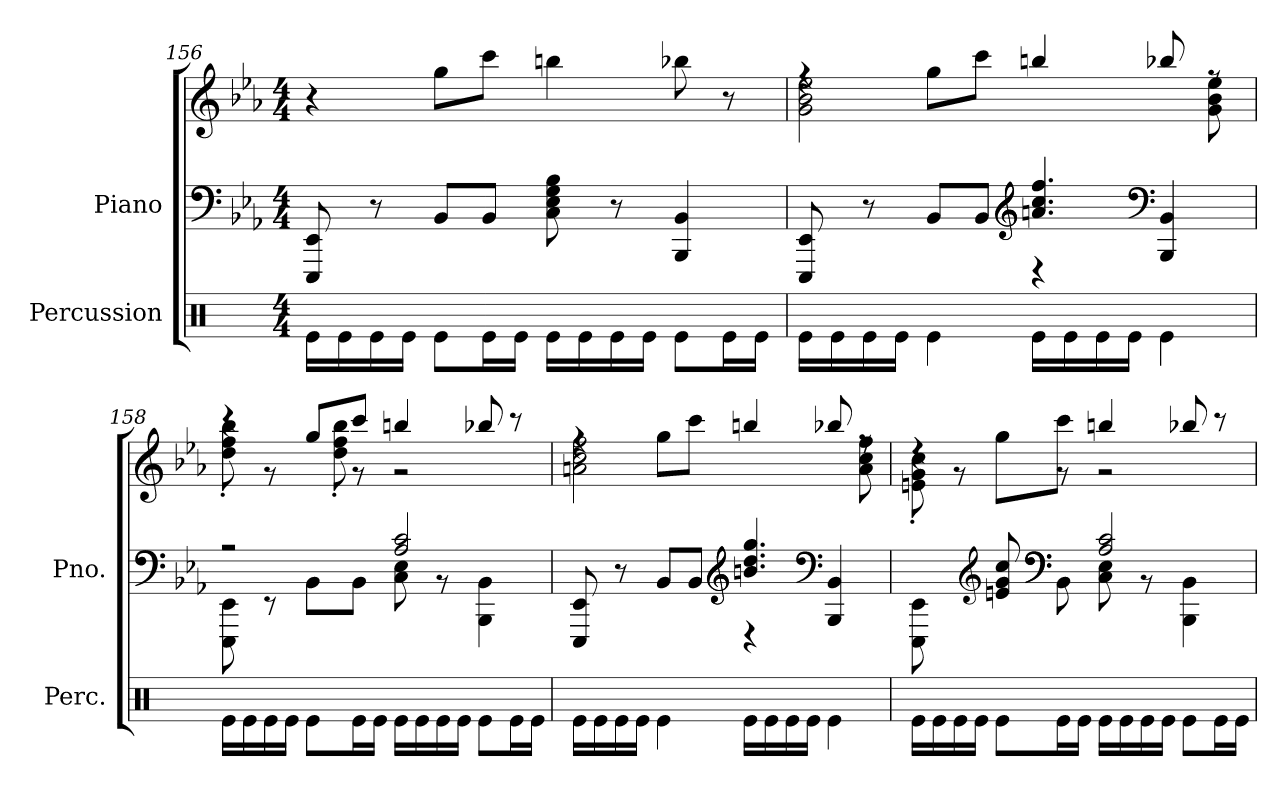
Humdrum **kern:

**kern	**kern	**kern
*part2	*part1	*part1
*staff3	*staff2	*staff1
*I"Percussion	*I"Piano	*
*I'Perc.	*I'Pno.	*
*clefX	*clefF4	*clefG2
*k[]	*k[b-e-a-]	*k[b-e-a-]
*	*E-:	*E-:
*M4/4	*M4/4	*M4/4
=156	=156	=156
16Re\LL	8EEE-/ 8EE-/	4r
16Re\	.	.
16Re\	8r	.
16Re\JJ	.	.
8Re\L	8BB-/L	8gg\L
16Re\L	8BB-/J	8ccc\J
16Re\JJ	.	.
16Re\LL	8C\ 8E-\ 8G\ 8B-\	4bbn\
16Re\	.	.
16Re\	8r	.
16Re\JJ	.	.
8Re\L	4BBB-/ 4BB-/	8bb-X\
16Re\L	.	8r
16Re\JJ	.	.
=157	=157	=157
*	*^	*^
16Re\LL	8EEE-/ 8EE-/	2ryy	4rff	2g\ 2b-\ 2ee-\
16Re\	.	.	.	.
16Re\	8r	.	.	.
16Re\JJ	.	.	.	.
4Re\	8BB-/L	.	8gg\L	.
.	8BB-/J	.	8ccc\J	.
*	*clefG2	*	*	*
16Re\LL	4rD	4.an/ 4.cc/ 4.ff/	4bbn/	4.ryy
16Re\	.	.	.	.
16Re\	.	.	.	.
16Re\JJ	.	.	.	.
*	*clefF4	*	*	*
4Re\	4BBB-/ 4BB-/	.	8bb-X/	.
.	.	8ryy	8rff	8g\ 8b-\ 8ee-\
!!LO:LB:g=z	!!
=158	=158	=158	=158	=158
16Re\LL	2r	8EEE-\ 8EE-\	4rccc	8dd\' 8ff\' 8bb-\'
16Re\	.	.	.	.
16Re\	.	8r	.	8r
16Re\JJ	.	.	.	.
8Re\L	.	8BB-\L	8gg/L	8dd\' 8ff\' 8bb-\'
16Re\L	.	8BB-\J	8ccc/J	8r
16Re\JJ	.	.	.	.
16Re\LL	2A-/ 2c/	8C\ 8E-\	4bbn/	2r
16Re\	.	.	.	.
16Re\	.	8r	.	.
16Re\JJ	.	.	.	.
8Re\L	.	4BBB-\ 4BB-\	8bb-X/	.
16Re\L	.	.	8r	.
16Re\JJ	.	.	.	.
=159	=159	=159	=159	=159
16Re\LL	8EEE-/ 8EE-/	2ryy	4rff	2an\ 2cc\ 2ff\
16Re\	.	.	.	.
16Re\	8r	.	.	.
16Re\JJ	.	.	.	.
4Re\	8BB-/L	.	8gg\L	.
.	8BB-/J	.	8ccc\J	.
*	*clefG2	*	*	*
16Re\LL	4rD	4.bn/ 4.dd/ 4.gg/	4bbn/	4.ryy
16Re\	.	.	.	.
16Re\	.	.	.	.
16Re\JJ	.	.	.	.
*	*clefF4	*	*	*
4Re\	4BBB-/ 4BB-/	.	8bb-X/	.
.	.	8ryy	8rff	8a\ 8cc\ 8ff\
=160	=160	=160	=160	=160
16Re\LL	4ryy	8EEE-\ 8EE-\	4rdd	8en\' 8g\' 8cc\'
16Re\	.	.	.	.
16Re\	.	4ryy	.	8r
16Re\JJ	.	.	.	.
*	*clefG2	*	*	*
8Re\L	8en/ 8g/ 8cc/	.	8gg\L	8ryy
*	*clefF4	*	*	*
16Re\L	8ryy	8BB-\	8ccc\J	8r
16Re\JJ	.	.	.	.
16Re\LL	2A-/ 2c/	8C\ 8E-\	4bbn/	2r
16Re\	.	.	.	.
16Re\	.	8r	.	.
16Re\JJ	.	.	.	.
8Re\L	.	4BBB-\ 4BB-\	8bb-X/	.
16Re\L	.	.	8r	.
16Re\JJ	.	.	.	.
*	*v	*v	*	*
*	*	*v	*v
=	=	=
*-	*-	*-
